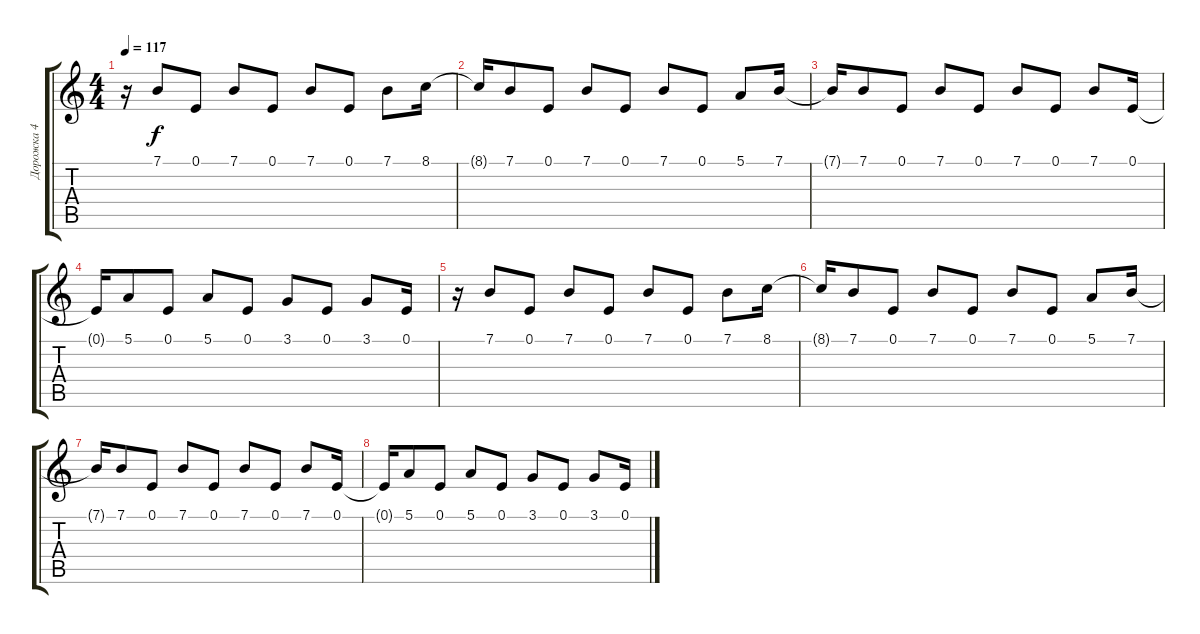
\track ("Дорожка 4" "Дорожка 4") {instrument brightacousticpiano}
\staff {score tabs}
\tuning (E4 B3 G3 D3 A2 E2) {hide}
\ts (4 4)
\tempo 117
\clef g2
\ks c
r.16{dy f} 7.1.8 0.1.8 7.1.8 0.1.8 7.1.8 0.1.8 7.1.8 8.1.16 |
8.1{t}.16 7.1.8 0.1.8 7.1.8 0.1.8 7.1.8 0.1.8 5.1.8 7.1.16 |
7.1{t}.16 7.1.8 0.1.8 7.1.8 0.1.8 7.1.8 0.1.8 7.1.8 0.1.16 |
0.1{t}.16 5.1.8 0.1.8 5.1.8 0.1.8 3.1.8 0.1.8 3.1.8 0.1.16 |
r.16 7.1.8 0.1.8 7.1.8 0.1.8 7.1.8 0.1.8 7.1.8 8.1.16 |
8.1{t}.16 7.1.8 0.1.8 7.1.8 0.1.8 7.1.8 0.1.8 5.1.8 7.1.16 |
7.1{t}.16 7.1.8 0.1.8 7.1.8 0.1.8 7.1.8 0.1.8 7.1.8 0.1.16 |
0.1{t}.16 5.1.8 0.1.8 5.1.8 0.1.8 3.1.8 0.1.8 3.1.8 0.1.16
